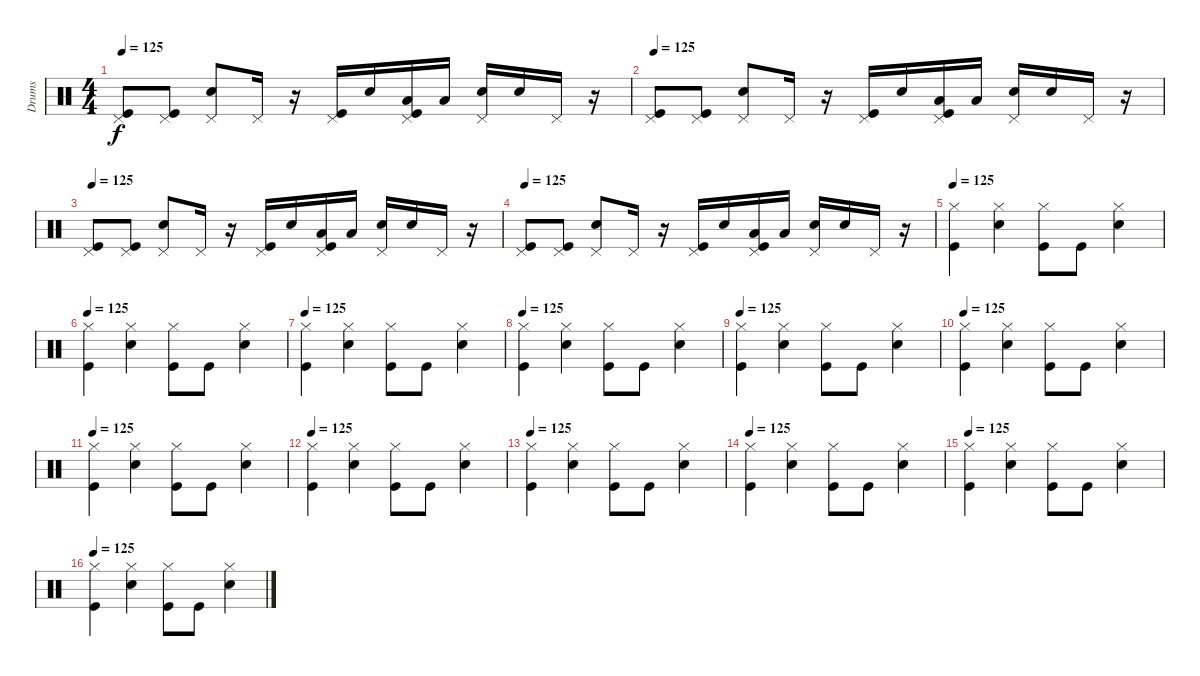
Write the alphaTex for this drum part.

\track ("Drums" "Drums") {instrument percussion}
\staff {score}
\articulation defaults
\ts (4 4)
\tempo 125
\clef neutral
\ks c
("Pedal Hi-Hat (hit)" "Kick (hit)").8{dy f volume 16} ("Pedal Hi-Hat (hit)" "Kick (hit)").8 ("Pedal Hi-Hat (hit)" "Snare (hit) 2").8 "Pedal Hi-Hat (hit)".16 r.16 ("Pedal Hi-Hat (hit)" "Kick (hit)").16 "Snare (hit) 2".16 ("Pedal Hi-Hat (hit)" "Low Tom (hit)" "Kick (hit)").16 "Low Tom (hit)".16 ("Pedal Hi-Hat (hit)" "Snare (hit) 2").16 "Snare (hit) 2".16 "Pedal Hi-Hat (hit)".16 r.16 |
\tempo 125
("Pedal Hi-Hat (hit)" "Kick (hit)").8{volume 16} ("Pedal Hi-Hat (hit)" "Kick (hit)").8 ("Pedal Hi-Hat (hit)" "Snare (hit) 2").8 "Pedal Hi-Hat (hit)".16 r.16 ("Pedal Hi-Hat (hit)" "Kick (hit)").16 "Snare (hit) 2".16 ("Pedal Hi-Hat (hit)" "Low Tom (hit)" "Kick (hit)").16 "Low Tom (hit)".16 ("Pedal Hi-Hat (hit)" "Snare (hit) 2").16 "Snare (hit) 2".16 "Pedal Hi-Hat (hit)".16 r.16 |
\tempo 125
("Pedal Hi-Hat (hit)" "Kick (hit)").8{volume 16} ("Pedal Hi-Hat (hit)" "Kick (hit)").8 ("Pedal Hi-Hat (hit)" "Snare (hit) 2").8 "Pedal Hi-Hat (hit)".16 r.16 ("Pedal Hi-Hat (hit)" "Kick (hit)").16 "Snare (hit) 2".16 ("Pedal Hi-Hat (hit)" "Low Tom (hit)" "Kick (hit)").16 "Low Tom (hit)".16 ("Pedal Hi-Hat (hit)" "Snare (hit) 2").16 "Snare (hit) 2".16 "Pedal Hi-Hat (hit)".16 r.16 |
\tempo 125
("Pedal Hi-Hat (hit)" "Kick (hit)").8{volume 16} ("Pedal Hi-Hat (hit)" "Kick (hit)").8 ("Pedal Hi-Hat (hit)" "Snare (hit) 2").8 "Pedal Hi-Hat (hit)".16 r.16 ("Pedal Hi-Hat (hit)" "Kick (hit)").16 "Snare (hit) 2".16 ("Pedal Hi-Hat (hit)" "Low Tom (hit)" "Kick (hit)").16 "Low Tom (hit)".16 ("Pedal Hi-Hat (hit)" "Snare (hit) 2").16 "Snare (hit) 2".16 "Pedal Hi-Hat (hit)".16 r.16 |
\tempo 125
("Hi-Hat (closed)" "Kick (hit)").4{volume 13} ("Hi-Hat (closed)" "Snare (hit) 2").4 ("Hi-Hat (closed)" "Kick (hit)").8 "Kick (hit)".8 ("Hi-Hat (closed)" "Snare (hit) 2").4 |
\tempo 125
("Hi-Hat (closed)" "Kick (hit)").4{volume 13} ("Hi-Hat (closed)" "Snare (hit) 2").4 ("Hi-Hat (closed)" "Kick (hit)").8 "Kick (hit)".8 ("Hi-Hat (closed)" "Snare (hit) 2").4 |
\tempo 125
("Hi-Hat (closed)" "Kick (hit)").4{volume 13} ("Hi-Hat (closed)" "Snare (hit) 2").4 ("Hi-Hat (closed)" "Kick (hit)").8 "Kick (hit)".8 ("Hi-Hat (closed)" "Snare (hit) 2").4 |
\tempo 125
("Hi-Hat (closed)" "Kick (hit)").4{volume 13} ("Hi-Hat (closed)" "Snare (hit) 2").4 ("Hi-Hat (closed)" "Kick (hit)").8 "Kick (hit)".8 ("Hi-Hat (closed)" "Snare (hit) 2").4 |
\tempo 125
("Hi-Hat (closed)" "Kick (hit)").4{volume 13} ("Hi-Hat (closed)" "Snare (hit) 2").4 ("Hi-Hat (closed)" "Kick (hit)").8 "Kick (hit)".8 ("Hi-Hat (closed)" "Snare (hit) 2").4 |
\tempo 125
("Hi-Hat (closed)" "Kick (hit)").4{volume 13} ("Hi-Hat (closed)" "Snare (hit) 2").4 ("Hi-Hat (closed)" "Kick (hit)").8 "Kick (hit)".8 ("Hi-Hat (closed)" "Snare (hit) 2").4 |
\tempo 125
("Hi-Hat (closed)" "Kick (hit)").4{volume 13} ("Hi-Hat (closed)" "Snare (hit) 2").4 ("Hi-Hat (closed)" "Kick (hit)").8 "Kick (hit)".8 ("Hi-Hat (closed)" "Snare (hit) 2").4 |
\tempo 125
("Hi-Hat (closed)" "Kick (hit)").4{volume 13} ("Hi-Hat (closed)" "Snare (hit) 2").4 ("Hi-Hat (closed)" "Kick (hit)").8 "Kick (hit)".8 ("Hi-Hat (closed)" "Snare (hit) 2").4 |
\tempo 125
("Hi-Hat (closed)" "Kick (hit)").4{volume 13} ("Hi-Hat (closed)" "Snare (hit) 2").4 ("Hi-Hat (closed)" "Kick (hit)").8 "Kick (hit)".8 ("Hi-Hat (closed)" "Snare (hit) 2").4 |
\tempo 125
("Hi-Hat (closed)" "Kick (hit)").4{volume 13} ("Hi-Hat (closed)" "Snare (hit) 2").4 ("Hi-Hat (closed)" "Kick (hit)").8 "Kick (hit)".8 ("Hi-Hat (closed)" "Snare (hit) 2").4 |
\tempo 125
("Hi-Hat (closed)" "Kick (hit)").4{volume 13} ("Hi-Hat (closed)" "Snare (hit) 2").4 ("Hi-Hat (closed)" "Kick (hit)").8 "Kick (hit)".8 ("Hi-Hat (closed)" "Snare (hit) 2").4 |
\tempo 125
("Hi-Hat (closed)" "Kick (hit)").4{volume 13} ("Hi-Hat (closed)" "Snare (hit) 2").4 ("Hi-Hat (closed)" "Kick (hit)").8 "Kick (hit)".8 ("Hi-Hat (closed)" "Snare (hit) 2").4
